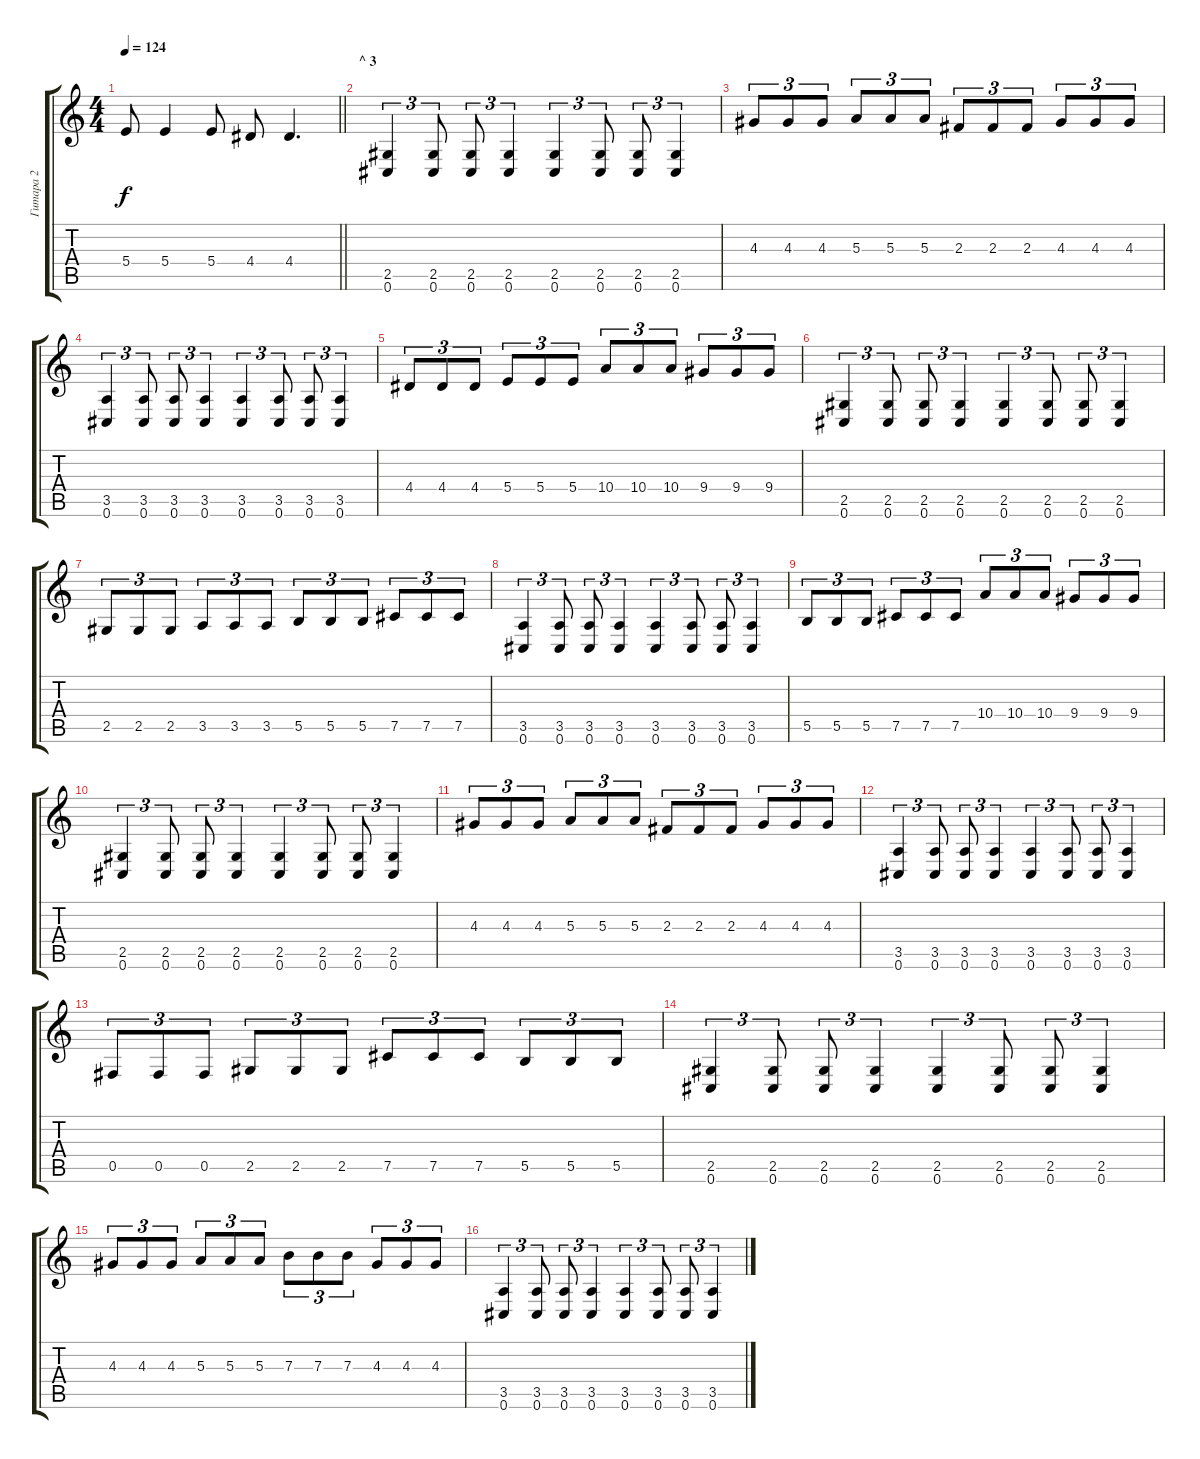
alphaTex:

\track ("Гитара 2" "Гитара 2") {instrument distortionguitar}
\staff {score tabs}
\tuning (Db4 Ab3 E3 B2 Gb2 Db2) {hide}
\ts (4 4)
\tempo 124
\clef g2
\barLineRight lightlight
\ks c
5.4.8{dy f} 5.4.4 5.4.8 4.4.8 4.4.4{d} |
\section ("" "^ 3")
(2.5 0.6).4{tu (3 2)} (2.5 0.6).8{tu (3 2)} (2.5 0.6).8{tu (3 2)} (2.5 0.6).4{tu (3 2)} (2.5 0.6).4{tu (3 2)} (2.5 0.6).8{tu (3 2)} (2.5 0.6).8{tu (3 2)} (2.5 0.6).4{tu (3 2)} |
4.3.8{tu (3 2)} 4.3.8{tu (3 2)} 4.3.8{tu (3 2)} 5.3.8{tu (3 2)} 5.3.8{tu (3 2)} 5.3.8{tu (3 2)} 2.3.8{tu (3 2)} 2.3.8{tu (3 2)} 2.3.8{tu (3 2)} 4.3.8{tu (3 2)} 4.3.8{tu (3 2)} 4.3.8{tu (3 2)} |
(3.5 0.6).4{tu (3 2)} (3.5 0.6).8{tu (3 2)} (3.5 0.6).8{tu (3 2)} (3.5 0.6).4{tu (3 2)} (3.5 0.6).4{tu (3 2)} (3.5 0.6).8{tu (3 2)} (3.5 0.6).8{tu (3 2)} (3.5 0.6).4{tu (3 2)} |
4.4.8{tu (3 2)} 4.4.8{tu (3 2)} 4.4.8{tu (3 2)} 5.4.8{tu (3 2)} 5.4.8{tu (3 2)} 5.4.8{tu (3 2)} 10.4.8{tu (3 2)} 10.4.8{tu (3 2)} 10.4.8{tu (3 2)} 9.4.8{tu (3 2)} 9.4.8{tu (3 2)} 9.4.8{tu (3 2)} |
(2.5 0.6).4{tu (3 2)} (2.5 0.6).8{tu (3 2)} (2.5 0.6).8{tu (3 2)} (2.5 0.6).4{tu (3 2)} (2.5 0.6).4{tu (3 2)} (2.5 0.6).8{tu (3 2)} (2.5 0.6).8{tu (3 2)} (2.5 0.6).4{tu (3 2)} |
2.5.8{tu (3 2)} 2.5.8{tu (3 2)} 2.5.8{tu (3 2)} 3.5.8{tu (3 2)} 3.5.8{tu (3 2)} 3.5.8{tu (3 2)} 5.5.8{tu (3 2)} 5.5.8{tu (3 2)} 5.5.8{tu (3 2)} 7.5.8{tu (3 2)} 7.5.8{tu (3 2)} 7.5.8{tu (3 2)} |
(3.5 0.6).4{tu (3 2)} (3.5 0.6).8{tu (3 2)} (3.5 0.6).8{tu (3 2)} (3.5 0.6).4{tu (3 2)} (3.5 0.6).4{tu (3 2)} (3.5 0.6).8{tu (3 2)} (3.5 0.6).8{tu (3 2)} (3.5 0.6).4{tu (3 2)} |
5.5.8{tu (3 2)} 5.5.8{tu (3 2)} 5.5.8{tu (3 2)} 7.5.8{tu (3 2)} 7.5.8{tu (3 2)} 7.5.8{tu (3 2)} 10.4.8{tu (3 2)} 10.4.8{tu (3 2)} 10.4.8{tu (3 2)} 9.4.8{tu (3 2)} 9.4.8{tu (3 2)} 9.4.8{tu (3 2)} |
(2.5 0.6).4{tu (3 2)} (2.5 0.6).8{tu (3 2)} (2.5 0.6).8{tu (3 2)} (2.5 0.6).4{tu (3 2)} (2.5 0.6).4{tu (3 2)} (2.5 0.6).8{tu (3 2)} (2.5 0.6).8{tu (3 2)} (2.5 0.6).4{tu (3 2)} |
4.3.8{tu (3 2)} 4.3.8{tu (3 2)} 4.3.8{tu (3 2)} 5.3.8{tu (3 2)} 5.3.8{tu (3 2)} 5.3.8{tu (3 2)} 2.3.8{tu (3 2)} 2.3.8{tu (3 2)} 2.3.8{tu (3 2)} 4.3.8{tu (3 2)} 4.3.8{tu (3 2)} 4.3.8{tu (3 2)} |
(3.5 0.6).4{tu (3 2)} (3.5 0.6).8{tu (3 2)} (3.5 0.6).8{tu (3 2)} (3.5 0.6).4{tu (3 2)} (3.5 0.6).4{tu (3 2)} (3.5 0.6).8{tu (3 2)} (3.5 0.6).8{tu (3 2)} (3.5 0.6).4{tu (3 2)} |
0.5.8{tu (3 2)} 0.5.8{tu (3 2)} 0.5.8{tu (3 2)} 2.5.8{tu (3 2)} 2.5.8{tu (3 2)} 2.5.8{tu (3 2)} 7.5.8{tu (3 2)} 7.5.8{tu (3 2)} 7.5.8{tu (3 2)} 5.5.8{tu (3 2)} 5.5.8{tu (3 2)} 5.5.8{tu (3 2)} |
(2.5 0.6).4{tu (3 2)} (2.5 0.6).8{tu (3 2)} (2.5 0.6).8{tu (3 2)} (2.5 0.6).4{tu (3 2)} (2.5 0.6).4{tu (3 2)} (2.5 0.6).8{tu (3 2)} (2.5 0.6).8{tu (3 2)} (2.5 0.6).4{tu (3 2)} |
4.3.8{tu (3 2)} 4.3.8{tu (3 2)} 4.3.8{tu (3 2)} 5.3.8{tu (3 2)} 5.3.8{tu (3 2)} 5.3.8{tu (3 2)} 7.3.8{tu (3 2)} 7.3.8{tu (3 2)} 7.3.8{tu (3 2)} 4.3.8{tu (3 2)} 4.3.8{tu (3 2)} 4.3.8{tu (3 2)} |
(3.5 0.6).4{tu (3 2)} (3.5 0.6).8{tu (3 2)} (3.5 0.6).8{tu (3 2)} (3.5 0.6).4{tu (3 2)} (3.5 0.6).4{tu (3 2)} (3.5 0.6).8{tu (3 2)} (3.5 0.6).8{tu (3 2)} (3.5 0.6).4{tu (3 2)}
